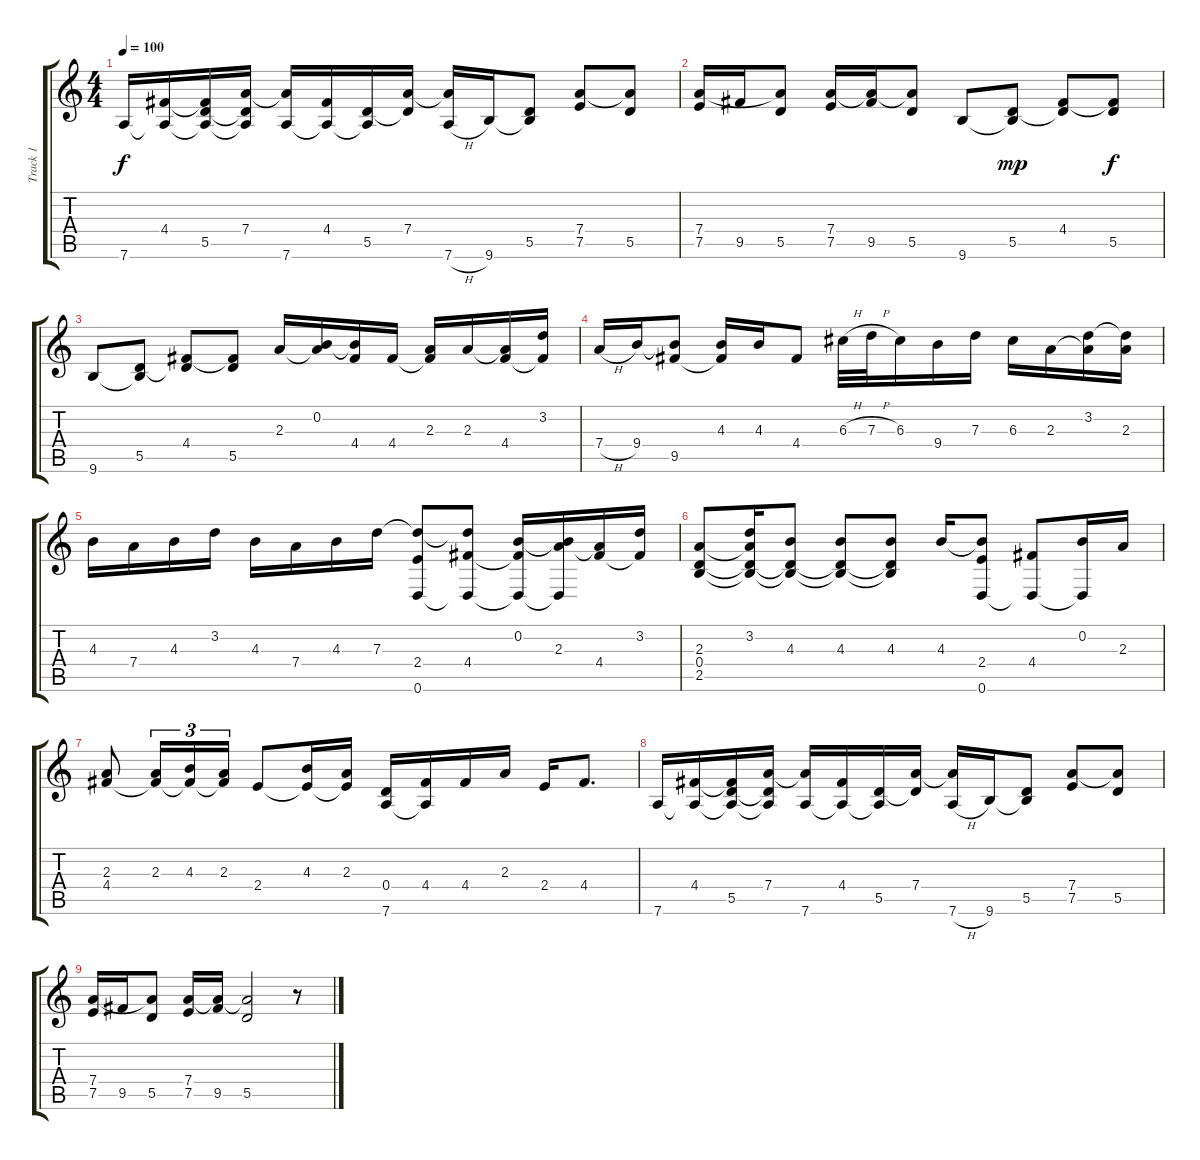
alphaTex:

\track ("Track 1" "Track 1") {instrument acousticguitarnylon}
\staff {score tabs}
\tuning (E4 B3 G3 D3 A2 D2) {hide}
\ts (4 4)
\tempo 100
\clef g2
\ks c
7.6.16{dy f instrument acousticguitarnylon} (4.4 7.6{t}).16 (4.4{t} 5.5 7.6{t}).16 (7.4 5.5{t} 7.6{t}).16 (7.4{t} 7.6).16 (4.4 7.6{t}).16 (5.5 7.6{t}).16 (7.4 5.5{t}).16 (7.4{t} 7.6{h}).16 9.6.16 (5.5 9.6{t}).8 (7.4 7.5).8 (7.4{t} 5.5).8 |
(7.4 7.5).16 9.5.16 (7.4{t} 5.5).8 (7.4 7.5).16 (7.4{t} 9.5).16 (7.4{t} 5.5).8 9.6.8 (5.5 9.6{t}).8{dy mp} (4.4 5.5{t}).8 (4.4{t} 5.5).8{dy f} |
9.6.8 (5.5 9.6{t}).8 (4.4 5.5{t}).8 (4.4{t} 5.5).8 2.3.16 (0.2 2.3{t}).16 (0.2{t} 4.4).16 4.4.16 (2.3 4.4{t}).16 2.3.16 (2.3{t} 4.4).16 (3.2 4.4{t}).16 |
7.4{h}.16 9.4.16 (9.4{t} 9.5).8 (4.3 9.5{t}).16 4.3.16 4.4.8 6.3{h}.32 7.3{h}.32 6.3.16 9.4.16 7.3.16 6.3.16 2.3.16 (3.2 2.3{t}).16 (3.2{t} 2.3).16 |
4.3.16 7.4.16 4.3.16 3.2.16 4.3.16 7.4.16 4.3.16 7.3.16 (7.3{t} 2.4 0.6).8 (7.3{t} 4.4 0.6{t}).8 (0.2 4.4{t} 0.6{t}).16 (0.2{t} 2.3 0.6{t}).16 (2.3{t} 4.4).16 (3.2 4.4{t}).16 |
(2.3 0.4 2.5).8 (3.2 2.3{t} 0.4{t} 2.5{t}).16 (4.3 0.4{t} 2.5{t}).8 (4.3 0.4{t} 2.5{t}).8 (4.3 0.4{t} 2.5{t}).8 4.3.16 (4.3{t} 2.4 0.6).8 (4.4 0.6{t}).8 (0.2 0.6{t}).16 2.3.16 |
(2.3 4.4).8 (2.3 4.4{t}).16{tu (3 2)} (4.3 4.4{t}).16{tu (3 2)} (2.3 4.4{t}).16{tu (3 2)} 2.4.8 (4.3 2.4{t}).16 (2.3 2.4{t}).16 (0.4 7.6).16 (4.4 7.6{t}).16 4.4.16 2.3.16 2.4.16 4.4.8{d} |
7.6.16 (4.4 7.6{t}).16 (4.4{t} 5.5 7.6{t}).16 (7.4 5.5{t} 7.6{t}).16 (7.4{t} 7.6).16 (4.4 7.6{t}).16 (5.5 7.6{t}).16 (7.4 5.5{t}).16 (7.4{t} 7.6{h}).16 9.6.16 (5.5 9.6{t}).8 (7.4 7.5).8 (7.4{t} 5.5).8 |
(7.4 7.5).16 9.5.16 (7.4{t} 5.5).8 (7.4 7.5).16 (7.4{t} 9.5).16 (7.4{t} 5.5).2 r.8
